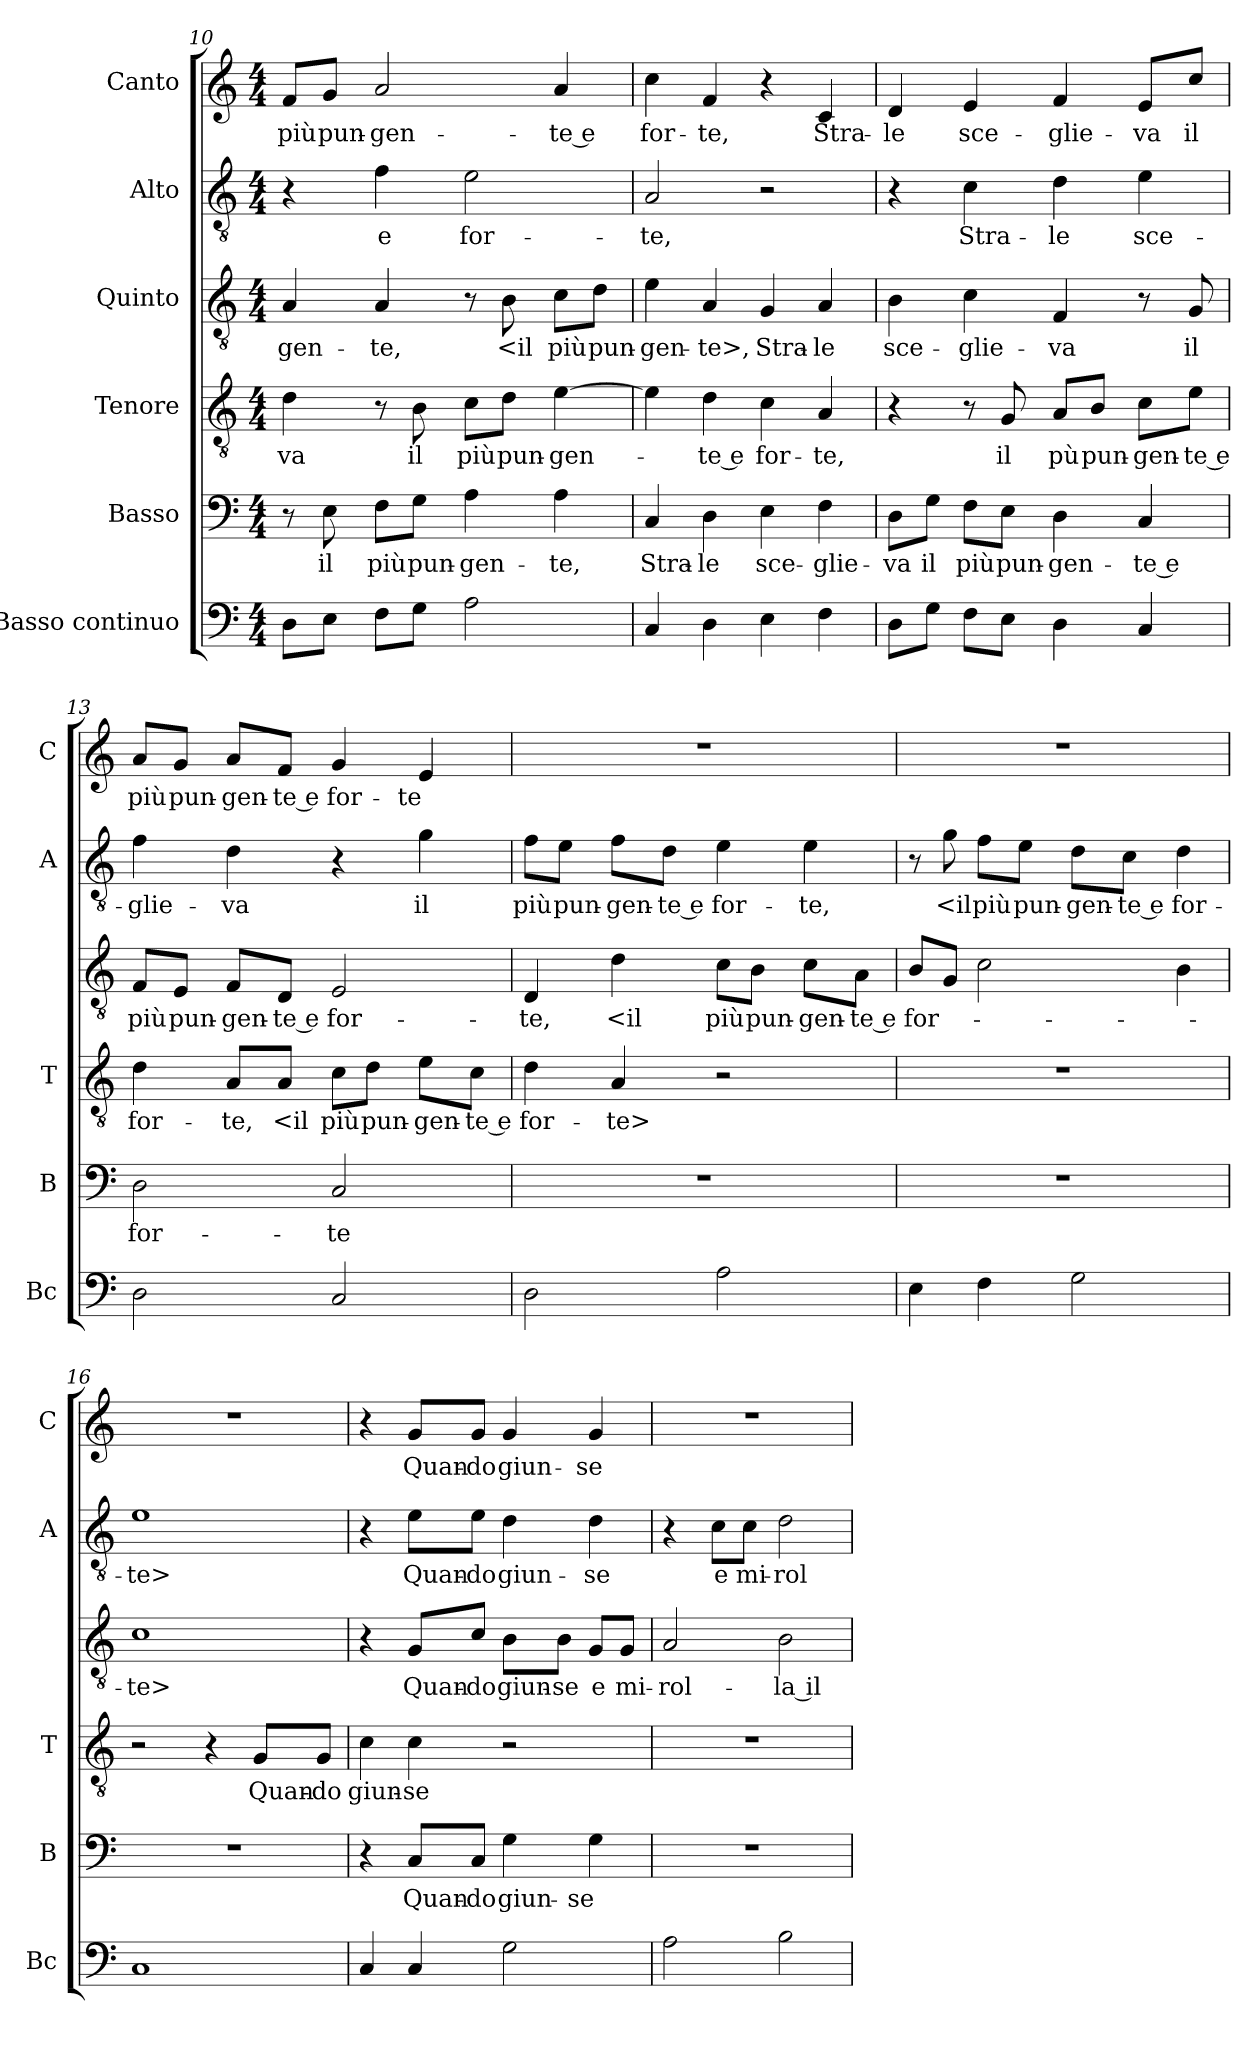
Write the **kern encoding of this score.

**kern	**kern	**text	**kern	**text	**kern	**text	**kern	**text	**kern	**text
*part6	*part5	*part5	*part4	*part4	*part3	*part3	*part2	*part2	*part1	*part1
*staff6	*staff5	*staff5	*staff4	*staff4	*staff3	*staff3	*staff2	*staff2	*staff1	*staff1
*I"Basso continuo	*I"Basso	*	*I"Tenore	*	*I"Quinto	*	*I"Alto	*	*I"Canto	*
*I'Bc	*I'B	*	*I'T	*	*	*	*I'A	*	*I'C	*
*clefF4	*clefF4	*	*clefGv2	*	*clefGv2	*	*clefGv2	*	*clefG2	*
*k[]	*k[]	*	*k[]	*	*k[]	*	*k[]	*	*k[]	*
*C:	*C:	*	*C:	*	*C:	*	*C:	*	*C:	*
*M4/4	*M4/4	*	*M4/4	*	*M4/4	*	*M4/4	*	*M4/4	*
=10	=10	=10	=10	=10	=10	=10	=10	=10	=10	=10
8D\L	8r	.	4d	-va	4A	-gen-	4r	.	8f/L	più
8E\J	8E	il	.	.	.	.	.	.	8g/J	pun-
8F\L	8F\L	più	8r	.	4A	-te,	4f	e	2a	-gen-
8G\J	8G\J	pun-	8B	il	.	.	.	.	.	.
2A	4A	-gen-	8c\L	più	8r	.	2e	for-	.	.
.	.	.	8d\J	pun-	8B	<il	.	.	.	.
.	4A	-te,	[4e	-gen-	8c\L	più	.	.	4a	-te e
.	.	.	.	.	8d\J	pun-	.	.	.	.
=11	=11	=11	=11	=11	=11	=11	=11	=11	=11	=11
4C	4C	Stra-	4e]	.	4e	-gen-	2A	-te,	4cc	for-
4D	4D	-le	4d	-te e	4A	-te>,	.	.	4f	-te,
4E	4E	sce-	4c	for-	4G	Stra-	2r	.	4r	.
4F	4F	-glie-	4A	-te,	4A	-le	.	.	4c	Stra-
=12	=12	=12	=12	=12	=12	=12	=12	=12	=12	=12
8D\L	8D\L	-va	4r	.	4B	sce-	4r	.	4d	-le
8G\J	8G\J	il	.	.	.	.	.	.	.	.
8F\L	8F\L	più	8r	.	4c	-glie-	4c	Stra-	4e	sce-
8E\J	8E\J	pun-	8G	il	.	.	.	.	.	.
4D	4D	-gen-	8A/L	pù	4F	-va	4d	-le	4f	-glie-
.	.	.	8B/J	pun-	.	.	.	.	.	.
4C	4C	-te e	8c\L	-gen-	8r	.	4e	sce-	8e/L	-va
.	.	.	8e\J	-te e	8G	il	.	.	8cc/J	il
=13	=13	=13	=13	=13	=13	=13	=13	=13	=13	=13
2D	2D	for-	4d	for-	8F/L	più	4f	-glie-	8a/L	più
.	.	.	.	.	8E/J	pun-	.	.	8g/J	pun-
.	.	.	8A/L	-te,	8F/L	-gen-	4d	-va	8a/L	-gen-
.	.	.	8A/J	<il	8D/J	-te e	.	.	8f/J	-te e
2C	2C	-te	8c\L	più	2E	for-	4r	.	4g	for-
.	.	.	8d\J	pun-	.	.	.	.	.	.
.	.	.	8e\L	-gen-	.	.	4g	il	4e	-te
.	.	.	8c\J	-te e	.	.	.	.	.	.
=14	=14	=14	=14	=14	=14	=14	=14	=14	=14	=14
2D	1r	.	4d	for-	4D	-te,	8f\L	più	1r	.
.	.	.	.	.	.	.	8e\J	pun-	.	.
.	.	.	4A	-te>	4d	<il	8f\L	-gen-	.	.
.	.	.	.	.	.	.	8d\J	-te e	.	.
2A	.	.	2r	.	8c\L	più	4e	for-	.	.
.	.	.	.	.	8B\J	pun-	.	.	.	.
.	.	.	.	.	8c\L	-gen-	4e	-te,	.	.
.	.	.	.	.	8A\J	-te e	.	.	.	.
=15	=15	=15	=15	=15	=15	=15	=15	=15	=15	=15
4E	1r	.	1r	.	8B/L	for-	8r	.	1r	.
.	.	.	.	.	8G/J	.	8g	<il	.	.
4F	.	.	.	.	2c	.	8f\L	più	.	.
.	.	.	.	.	.	.	8e\J	pun-	.	.
2G	.	.	.	.	.	.	8d\L	-gen-	.	.
.	.	.	.	.	.	.	8c\J	-te e	.	.
.	.	.	.	.	4B	.	4d	for-	.	.
=16	=16	=16	=16	=16	=16	=16	=16	=16	=16	=16
1C	1r	.	2r	.	1c	-te>	1e	-te>	1r	.
.	.	.	4r	.	.	.	.	.	.	.
.	.	.	8G/L	Quan-	.	.	.	.	.	.
.	.	.	8G/J	-do	.	.	.	.	.	.
=17	=17	=17	=17	=17	=17	=17	=17	=17	=17	=17
4C	4r	.	4c	giun-	4r	.	4r	.	4r	.
4C	8C/L	Quan-	4c	-se	8G/L	Quan-	8e\L	Quan-	8g/L	Quan-
.	8C/J	-do	.	.	8c/J	-do	8e\J	-do	8g/J	-do
2G	4G	giun-	2r	.	8B\L	giun-	4d	giun-	4g	giun-
.	.	.	.	.	8B\J	-se	.	.	.	.
.	4G	-se	.	.	8G/L	e	4d	-se	4g	-se
.	.	.	.	.	8G/J	mi-	.	.	.	.
=18	=18	=18	=18	=18	=18	=18	=18	=18	=18	=18
2A	1r	.	1r	.	2A	-rol-	4r	.	1r	.
.	.	.	.	.	.	.	8c\L	e	.	.
.	.	.	.	.	.	.	8c\J	mi-	.	.
2B	.	.	.	.	2B	-la il	2d	-rol-	.	.
=	=	=	=	=	=	=	=	=	=	=
*-	*-	*-	*-	*-	*-	*-	*-	*-	*-	*-
